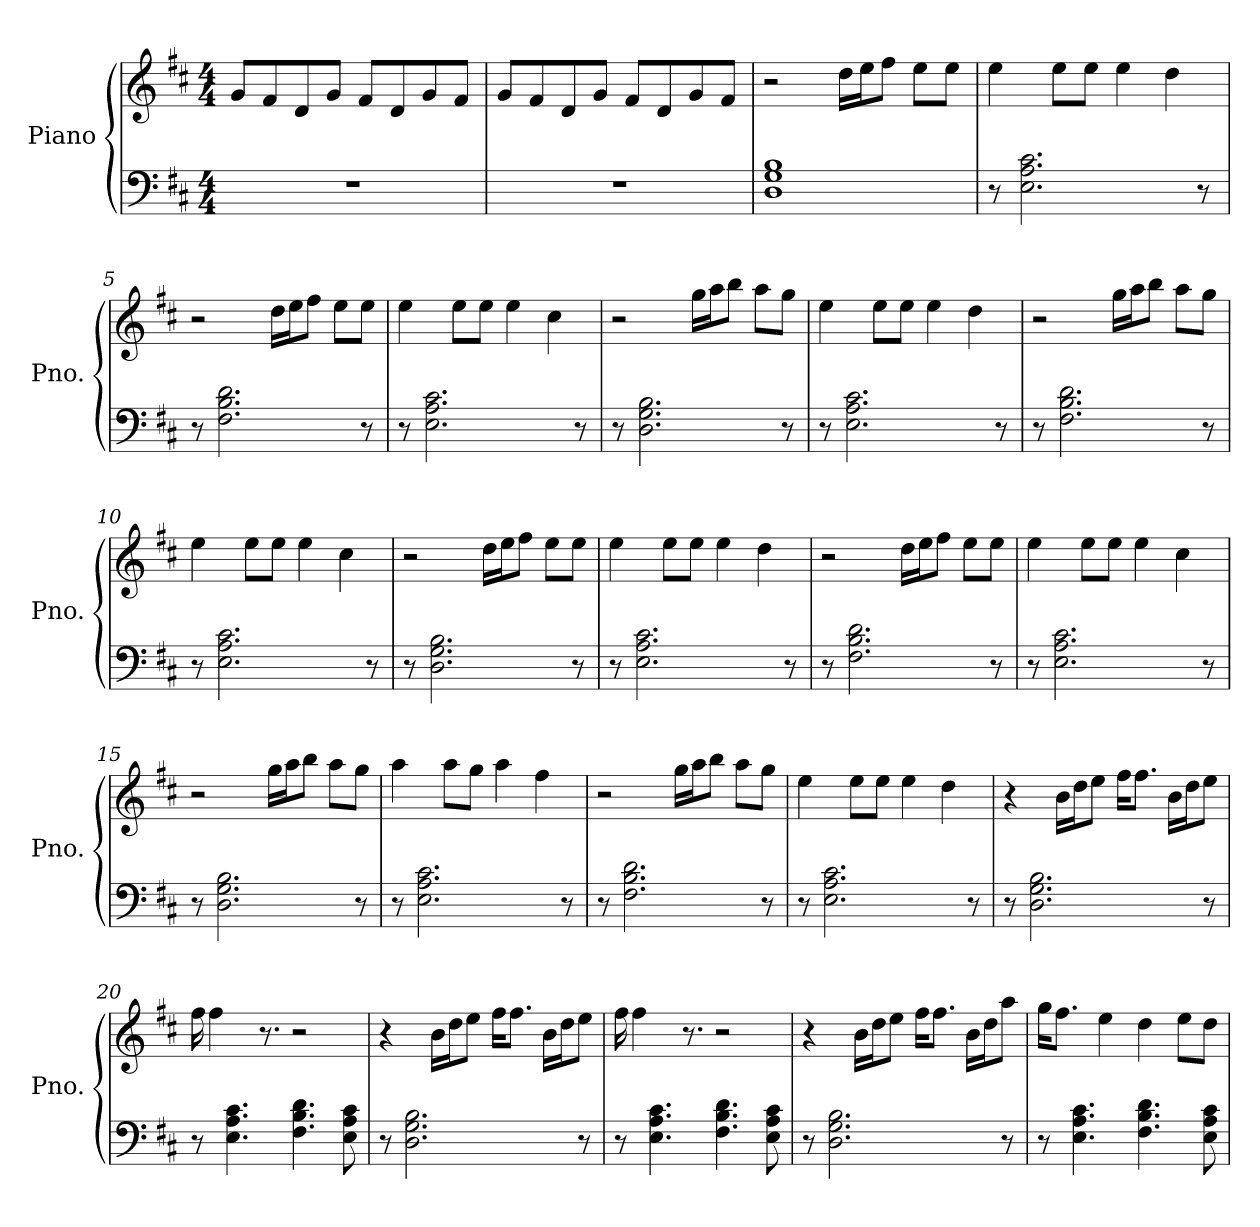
**kern	**kern
*part1	*part1
*staff2	*staff1
*I"Piano	*
*I'Pno.	*
*clefF4	*clefG2
*k[f#c#]	*k[f#c#]
*M4/4	*M4/4
*MM120	*MM120
=1	=1
1r	8g/L
.	8f#/
.	8d/
.	8g/J
.	8f#/L
.	8d/
.	8g/
.	8f#/J
=2	=2
1r	8g/L
.	8f#/
.	8d/
.	8g/J
.	8f#/L
.	8d/
.	8g/
.	8f#/J
=3	=3
1D 1G 1B	2r
.	16dd\LL
.	16ee\J
.	8ff#\J
.	8ee\L
.	8ee\J
=4	=4
8r	4ee\
2.E\ 2.A\ 2.c#\	.
.	8ee\L
.	8ee\J
.	4ee\
.	4dd\
8r	.
=5	=5
8r	2r
2.F#\ 2.B\ 2.d\	.
.	16dd\LL
.	16ee\J
.	8ff#\J
.	8ee\L
8r	8ee\J
=6	=6
8r	4ee\
2.E\ 2.A\ 2.c#\	.
.	8ee\L
.	8ee\J
.	4ee\
.	4cc#\
8r	.
!!LO:LB:g=z
=7	=7
8r	2r
2.D\ 2.G\ 2.B\	.
.	16gg\LL
.	16aa\J
.	8bb\J
.	8aa\L
8r	8gg\J
=8	=8
8r	4ee\
2.E\ 2.A\ 2.c#\	.
.	8ee\L
.	8ee\J
.	4ee\
.	4dd\
8r	.
=9	=9
8r	2r
2.F#\ 2.B\ 2.d\	.
.	16gg\LL
.	16aa\J
.	8bb\J
.	8aa\L
8r	8gg\J
=10	=10
8r	4ee\
2.E\ 2.A\ 2.c#\	.
.	8ee\L
.	8ee\J
.	4ee\
.	4cc#\
8r	.
=11	=11
8r	2r
2.D\ 2.G\ 2.B\	.
.	16dd\LL
.	16ee\J
.	8ff#\J
.	8ee\L
8r	8ee\J
=12	=12
8r	4ee\
2.E\ 2.A\ 2.c#\	.
.	8ee\L
.	8ee\J
.	4ee\
.	4dd\
8r	.
!!LO:LB:g=z
=13	=13
8r	2r
2.F#\ 2.B\ 2.d\	.
.	16dd\LL
.	16ee\J
.	8ff#\J
.	8ee\L
8r	8ee\J
=14	=14
8r	4ee\
2.E\ 2.A\ 2.c#\	.
.	8ee\L
.	8ee\J
.	4ee\
.	4cc#\
8r	.
=15	=15
8r	2r
2.D\ 2.G\ 2.B\	.
.	16gg\LL
.	16aa\J
.	8bb\J
.	8aa\L
8r	8gg\J
=16	=16
8r	4aa\
2.E\ 2.A\ 2.c#\	.
.	8aa\L
.	8gg\J
.	4aa\
.	4ff#\
8r	.
=17	=17
8r	2r
2.F#\ 2.B\ 2.d\	.
.	16gg\LL
.	16aa\J
.	8bb\J
.	8aa\L
8r	8gg\J
=18	=18
8r	4ee\
2.E\ 2.A\ 2.c#\	.
.	8ee\L
.	8ee\J
.	4ee\
.	4dd\
8r	.
!!LO:LB:g=z
=19	=19
8r	4r
2.D\ 2.G\ 2.B\	.
.	16b\LL
.	16dd\J
.	8ee\J
.	16ff#\KL
.	8.ff#\J
.	16b\LL
.	16dd\J
8r	8ee\J
=20	=20
8r	16ff#\
.	4ff#\
4.E\ 4.A\ 4.c#\	.
.	8.r
4.F#\ 4.B\ 4.d\	2r
8E\ 8A\ 8c#\	.
=21	=21
8r	4r
2.D\ 2.G\ 2.B\	.
.	16b\LL
.	16dd\J
.	8ee\J
.	16ff#\KL
.	8.ff#\J
.	16b\LL
.	16dd\J
8r	8ee\J
=22	=22
8r	16ff#\
.	4ff#\
4.E\ 4.A\ 4.c#\	.
.	8.r
4.F#\ 4.B\ 4.d\	2r
8E\ 8A\ 8c#\	.
=23	=23
8r	4r
2.D\ 2.G\ 2.B\	.
.	16b\LL
.	16dd\J
.	8ee\J
.	16ff#\KL
.	8.ff#\J
.	16b\LL
.	16dd\J
8r	8aa\J
!!LO:LB:g=z
=24	=24
8r	16gg\KL
.	8.ff#\J
4.E\ 4.A\ 4.c#\	.
.	4ee\
4.F#\ 4.B\ 4.d\	4dd\
.	8ee\L
8E\ 8A\ 8c#\	8dd\J
=	=
*-	*-
